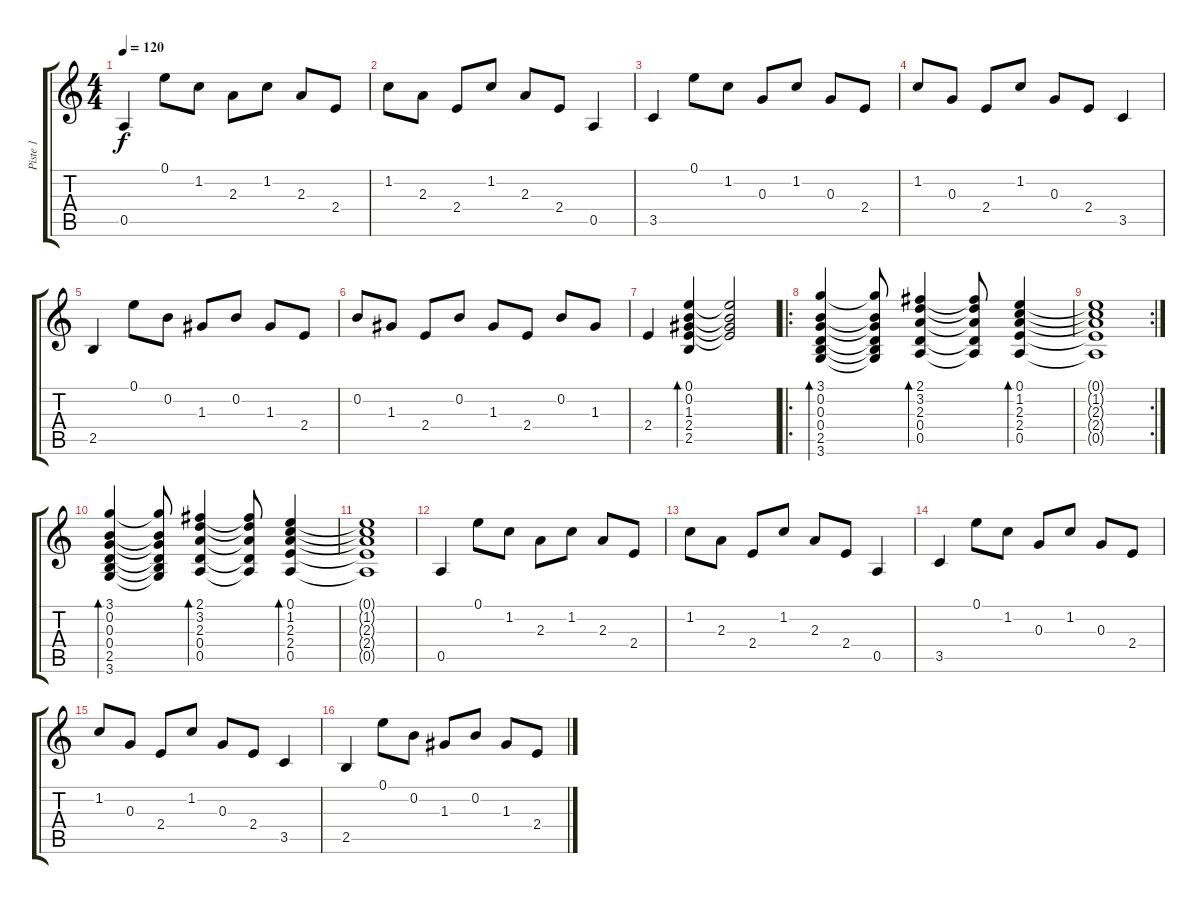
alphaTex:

\track ("Piste 1" "Piste 1") {instrument acousticguitarsteel}
\staff {score tabs}
\tuning (E4 B3 G3 D3 A2 E2) {hide}
\ts (4 4)
\tempo 120
\clef g2
\ks c
0.5.4{dy f instrument acousticguitarsteel} 0.1.8 1.2.8 2.3.8 1.2.8 2.3.8 2.4.8 |
1.2.8 2.3.8 2.4.8 1.2.8 2.3.8 2.4.8 0.5.4 |
3.5.4 0.1.8 1.2.8 0.3.8 1.2.8 0.3.8 2.4.8 |
1.2.8 0.3.8 2.4.8 1.2.8 0.3.8 2.4.8 3.5.4 |
2.5.4 0.1.8 0.2.8 1.3.8 0.2.8 1.3.8 2.4.8 |
0.2.8 1.3.8 2.4.8 0.2.8 1.3.8 2.4.8 0.2.8 1.3.8 |
2.4.4 (0.1 0.2 1.3 2.4 2.5).4{bd 480} (0.1{t} 0.2{t} 1.3{t} 2.4{t}).2 |
\ro
(3.1 0.2 0.3 0.4 2.5 3.6).4{bd 480} (3.1{t} 0.2{t} 0.3{t} 0.4{t} 2.5{t} 3.6{t}).8 (2.1 3.2 2.3 0.4 0.5).4{bd 480} (2.1{t} 3.2{t} 2.3{t} 0.4{t} 0.5{t}).8 (0.1 1.2 2.3 2.4 0.5).4{bd 480} |
\rc 2
(0.1{t} 1.2{t} 2.3{t} 2.4{t} 0.5{t}).1 |
(3.1 0.2 0.3 0.4 2.5 3.6).4{bd 480} (3.1{t} 0.2{t} 0.3{t} 0.4{t} 2.5{t} 3.6{t}).8 (2.1 3.2 2.3 0.4 0.5).4{bd 480} (2.1{t} 3.2{t} 2.3{t} 0.4{t} 0.5{t}).8 (0.1 1.2 2.3 2.4 0.5).4{bd 480} |
(0.1{t} 1.2{t} 2.3{t} 2.4{t} 0.5{t}).1 |
0.5.4 0.1.8 1.2.8 2.3.8 1.2.8 2.3.8 2.4.8 |
1.2.8 2.3.8 2.4.8 1.2.8 2.3.8 2.4.8 0.5.4 |
3.5.4 0.1.8 1.2.8 0.3.8 1.2.8 0.3.8 2.4.8 |
1.2.8 0.3.8 2.4.8 1.2.8 0.3.8 2.4.8 3.5.4 |
2.5.4 0.1.8 0.2.8 1.3.8 0.2.8 1.3.8 2.4.8
